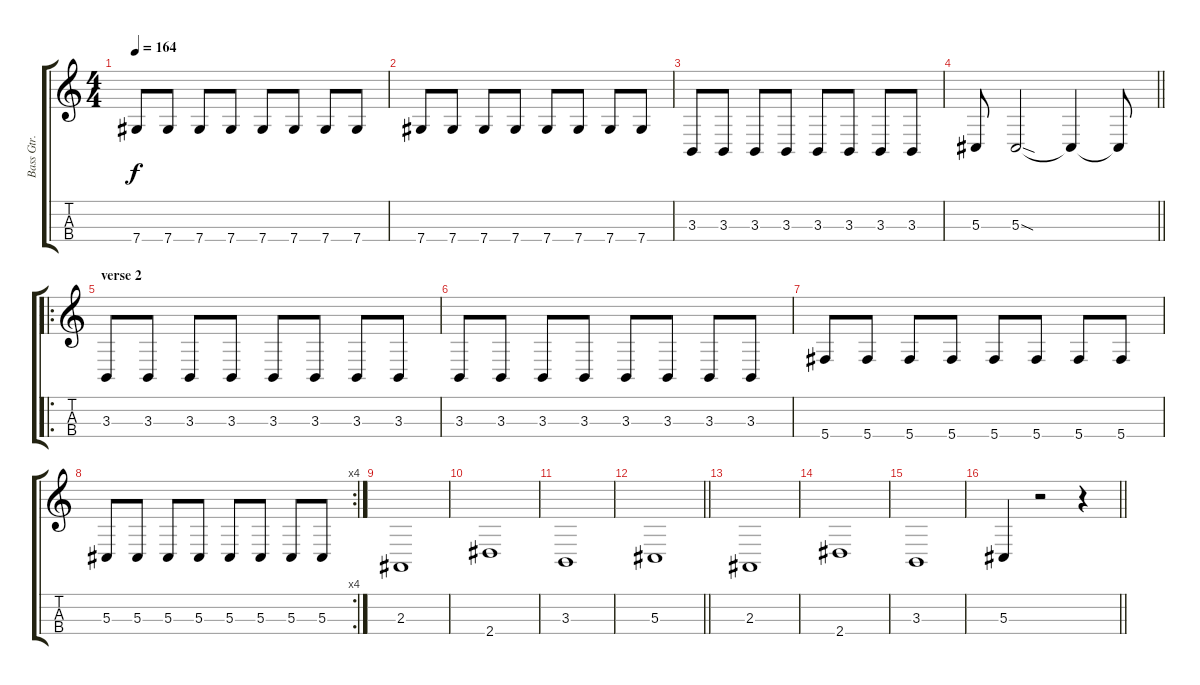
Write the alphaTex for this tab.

\track ("Bass Gtr." "Bass Gtr.") {instrument electricbassfinger}
\staff {score tabs}
\tuning (Gb2 Db2 Ab1 Db2) {hide}
\ts (4 4)
\tempo 164
\clef g2
\ks c
7.4.8{dy f} 7.4.8 7.4.8 7.4.8 7.4.8 7.4.8 7.4.8 7.4.8 |
7.4.8 7.4.8 7.4.8 7.4.8 7.4.8 7.4.8 7.4.8 7.4.8 |
3.3.8 3.3.8 3.3.8 3.3.8 3.3.8 3.3.8 3.3.8 3.3.8 |
\barLineRight lightlight
5.3.8 5.3{sod}.2 5.3{t}.4 5.3{t}.8 |
\ro
\section ("" "verse 2")
3.3.8 3.3.8 3.3.8 3.3.8 3.3.8 3.3.8 3.3.8 3.3.8 |
3.3.8 3.3.8 3.3.8 3.3.8 3.3.8 3.3.8 3.3.8 3.3.8 |
5.4.8 5.4.8 5.4.8 5.4.8 5.4.8 5.4.8 5.4.8 5.4.8 |
\rc 4
5.3.8 5.3.8 5.3.8 5.3.8 5.3.8 5.3.8 5.3.8 5.3.8 |
2.3.1 |
2.4.1 |
3.3.1 |
\barLineRight lightlight
5.3.1 |
2.3.1 |
2.4.1 |
3.3.1 |
\barLineRight lightlight
5.3.4 r.2 r.4
